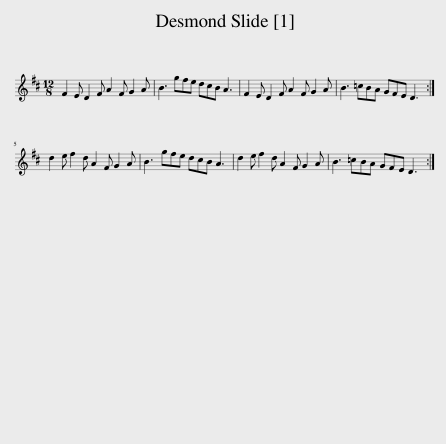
X:1
L:1/8
M:12/8
I:linebreak $
K:D
V:1 treble
V:1
 F2 E D2 F A2 F G2 A | B3 gfe dcB A3 | F2 E D2 F A2 F G2 A | B3 =cBA GFE D3 :|$ d2 e f2 d A2 F G2 A | %5
 B3 gfe dcB A3 | d2 e f2 d A2 F G2 A | B3 =cBA GFE D3 :| %8
